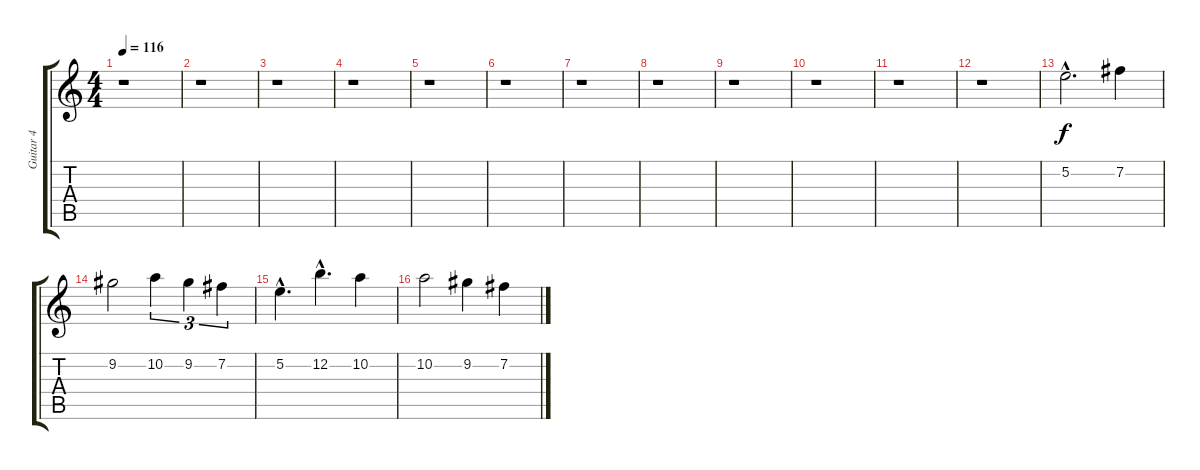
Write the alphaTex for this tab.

\track ("Guitar 4" "Guitar 4") {instrument electricguitarclean}
\staff {score tabs}
\tuning (E4 B3 G3 D3 A2 E2) {hide}
\ts (4 4)
\tempo 116
\clef g2
\ks c
r.1{dy f instrument electricguitarclean} |
r.1 |
r.1 |
r.1 |
r.1 |
r.1 |
r.1 |
r.1 |
r.1 |
r.1 |
r.1 |
r.1 |
5.2{hac}.2{d} 7.2.4 |
9.2.2 10.2.4{tu (3 2)} 9.2.4{tu (3 2)} 7.2.4{tu (3 2)} |
5.2{hac}.4{d} 12.2{hac}.4{d} 10.2.4 |
10.2.2 9.2.4 7.2.4
